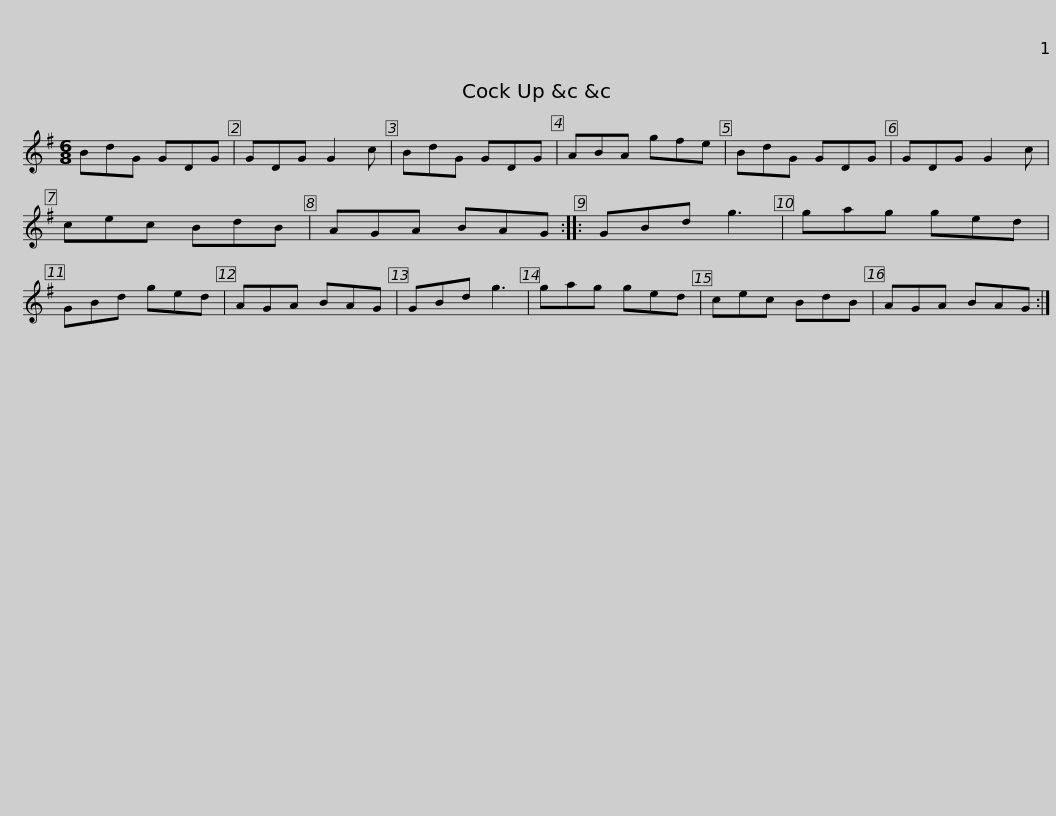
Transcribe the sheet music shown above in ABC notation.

X:1
L:1/8
M:6/8
I:linebreak $
K:G
V:1 treble
V:1
 BdG GDG | GDG G2 c | BdG GDG | ABA gfe | BdG GDG | %5
 GDG G2 c | cec BdB |$ AGA BAG :: GBd g3 | gag ged | %10
 GBd ged | AGA BAG | GBd g3 | gag ged |$ cec BdB | %15
 AGA BAG :| %16
